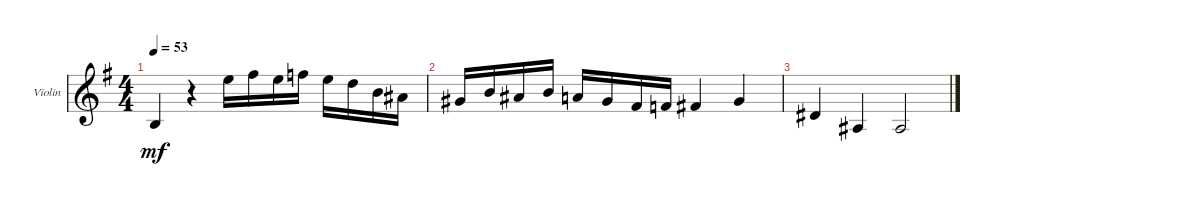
\defaultSystemsLayout 4
\bracketExtendMode groupsimilarinstruments
\firstSystemTrackNameOrientation horizontal
\otherSystemsTrackNameOrientation horizontal
\track ("Violin 2" "Violin") {instrument violin}
\staff {score}
\tuning (E5 A4 D4 G3)
\ts (4 4)
\tempo 53
\clef g2
\ks eminor
4.4.4{dy mf} r.4 0.1.16 2.1.16 0.1.16 1.1.16 7.2.16 5.2.16 2.2.16 1.2.16 |
6.3.16 9.3.16 8.3.16 9.3.16 7.3.16 6.3.16 4.3.16 3.3.16 4.3.4 6.3.4 |
1.3.4 3.4.4 3.4.2
